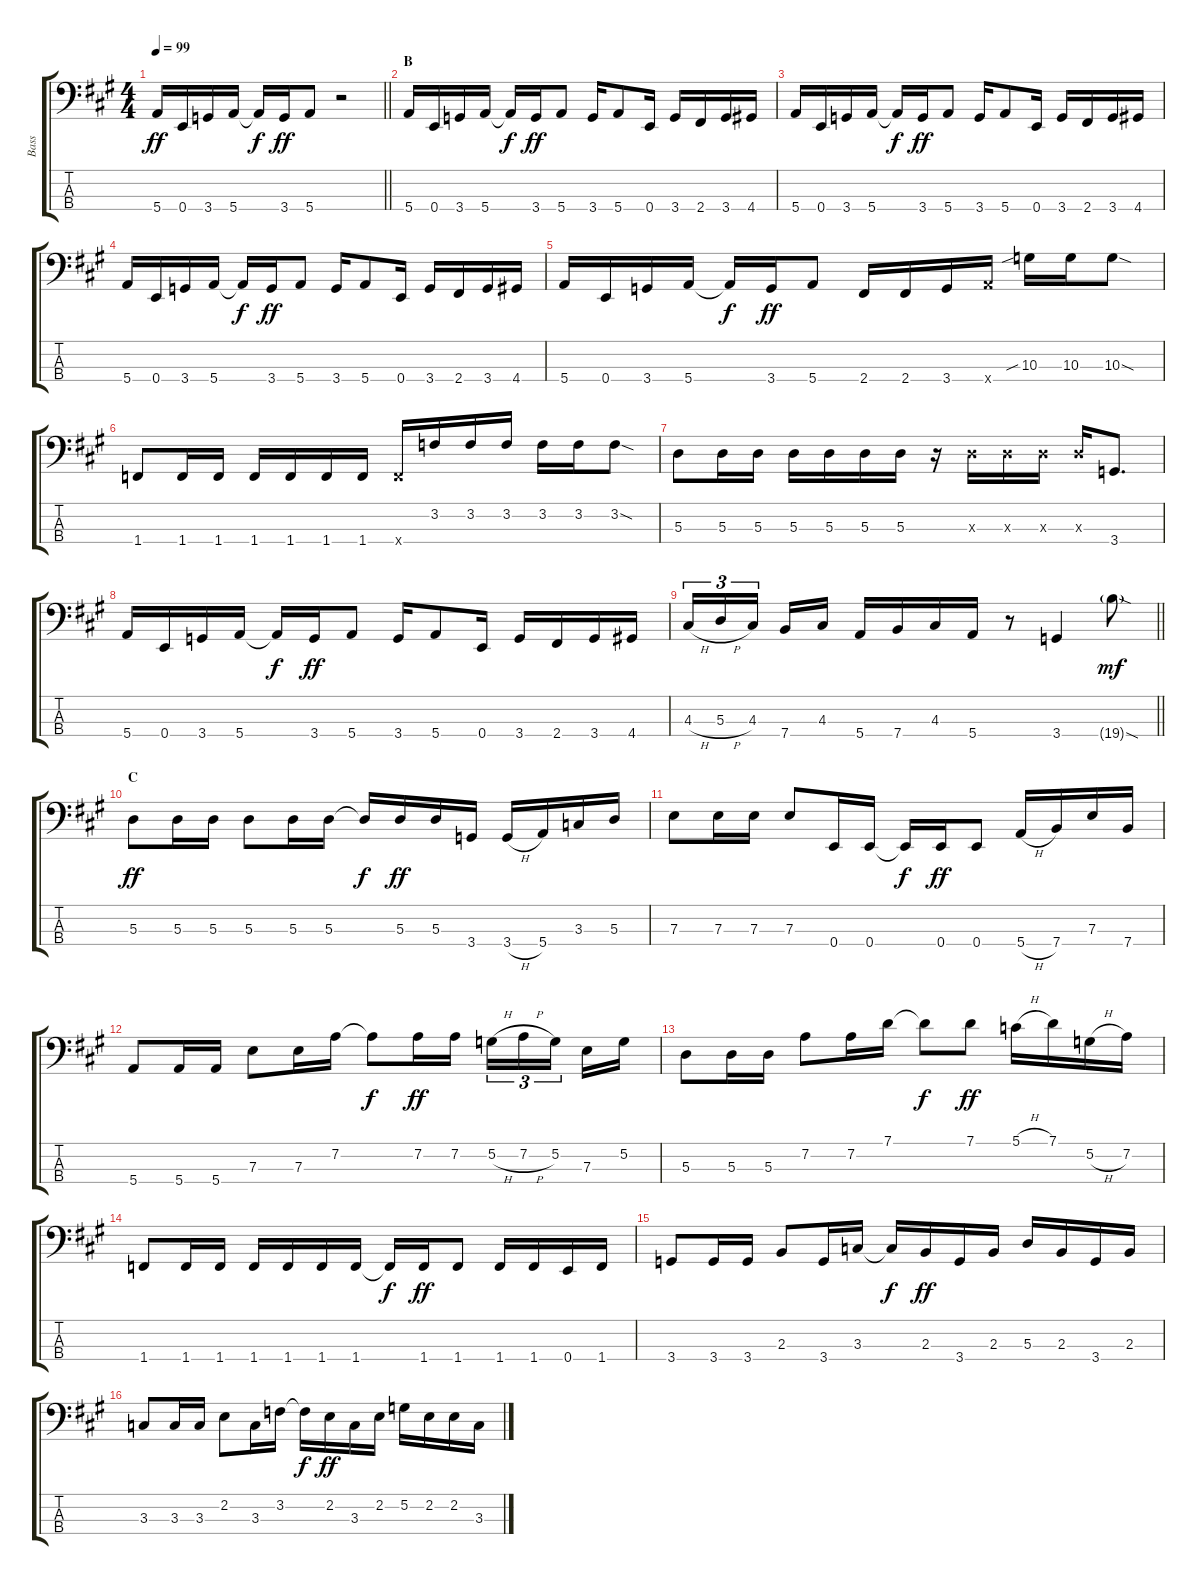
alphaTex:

\track ("Bass" "Bass") {instrument electricbasspick}
\staff {score tabs}
\tuning (G2 D2 A1 E1) {hide}
\ts (4 4)
\tempo 99
\clef f4
\barLineRight lightlight
\ks a
5.4.16{dy ff} 0.4.16 3.4.16 5.4.16 5.4{t}.16{dy f} 3.4.16{dy ff} 5.4.8 r.2 |
\section ("" "B")
5.4.16 0.4.16 3.4.16 5.4.16 5.4{t}.16{dy f} 3.4.16{dy ff} 5.4.8 3.4.16 5.4.8 0.4.16 3.4.16 2.4.16 3.4.16 4.4.16 |
5.4.16 0.4.16 3.4.16 5.4.16 5.4{t}.16{dy f} 3.4.16{dy ff} 5.4.8 3.4.16 5.4.8 0.4.16 3.4.16 2.4.16 3.4.16 4.4.16 |
5.4.16 0.4.16 3.4.16 5.4.16 5.4{t}.16{dy f} 3.4.16{dy ff} 5.4.8 3.4.16 5.4.8 0.4.16 3.4.16 2.4.16 3.4.16 4.4.16 |
5.4.16 0.4.16 3.4.16 5.4.16 5.4{t}.16{dy f} 3.4.16{dy ff} 5.4.8 2.4.16 2.4.16 3.4.16 5.4{x}.16 10.3{sib}.16 10.3.16 10.3{sod}.8 |
1.4.8 1.4.16 1.4.16 1.4.16 1.4.16 1.4.16 1.4.16 1.4{x}.16 3.2.16 3.2.16 3.2.16 3.2.16 3.2.16 3.2{sod}.8 |
5.3.8 5.3.16 5.3.16 5.3.16 5.3.16 5.3.16 5.3.16 r.16 5.3{x}.16 5.3{x}.16 5.3{x}.16 5.3{x}.16 3.4.8{d} |
5.4.16 0.4.16 3.4.16 5.4.16 5.4{t}.16{dy f} 3.4.16{dy ff} 5.4.8 3.4.16 5.4.8 0.4.16 3.4.16 2.4.16 3.4.16 4.4.16 |
\barLineRight lightlight
4.3{h}.16{tu (3 2)} 5.3{h}.16{tu (3 2)} 4.3.16{tu (3 2) beam splitsecondary} 7.4.16 4.3.16 5.4.16 7.4.16 4.3.16 5.4.16 r.8 3.4.4 19.4{sod g}.8{dy mf} |
\section ("" "C")
5.3.8{dy ff} 5.3.16 5.3.16 5.3.8 5.3.16 5.3.16 5.3{t}.16{dy f} 5.3.16{dy ff} 5.3.16 3.4.16 3.4{h}.16 5.4.16 3.3.16 5.3.16 |
7.3.8 7.3.16 7.3.16 7.3.8 0.4.16 0.4.16 0.4{t}.16{dy f} 0.4.16{dy ff} 0.4.8 5.4{h}.16 7.4.16 7.3.16 7.4.16 |
5.4.8 5.4.16 5.4.16 7.3.8 7.3.16 7.2.16 7.2{t}.8{dy f} 7.2.16{dy ff} 7.2.16 5.2{h}.16{tu (3 2)} 7.2{h}.16{tu (3 2)} 5.2.16{tu (3 2) beam splitsecondary} 7.3.16 5.2.16 |
5.3.8 5.3.16 5.3.16 7.2.8 7.2.16 7.1.16 7.1{t}.8{dy f} 7.1.8{dy ff} 5.1{h}.16 7.1.16 5.2{h}.16 7.2.16 |
1.4.8 1.4.16 1.4.16 1.4.16 1.4.16 1.4.16 1.4.16 1.4{t}.16{dy f} 1.4.16{dy ff} 1.4.8 1.4.16 1.4.16 0.4.16 1.4.16 |
3.4.8 3.4.16 3.4.16 2.3.8 3.4.16 3.3.16 3.3{t}.16{dy f} 2.3.16{dy ff} 3.4.16 2.3.16 5.3.16 2.3.16 3.4.16 2.3.16 |
3.3.8 3.3.16 3.3.16 2.2.8 3.3.16 3.2.16 3.2{t}.16{dy f} 2.2.16{dy ff} 3.3.16 2.2.16 5.2.16 2.2.16 2.2.16 3.3.16
